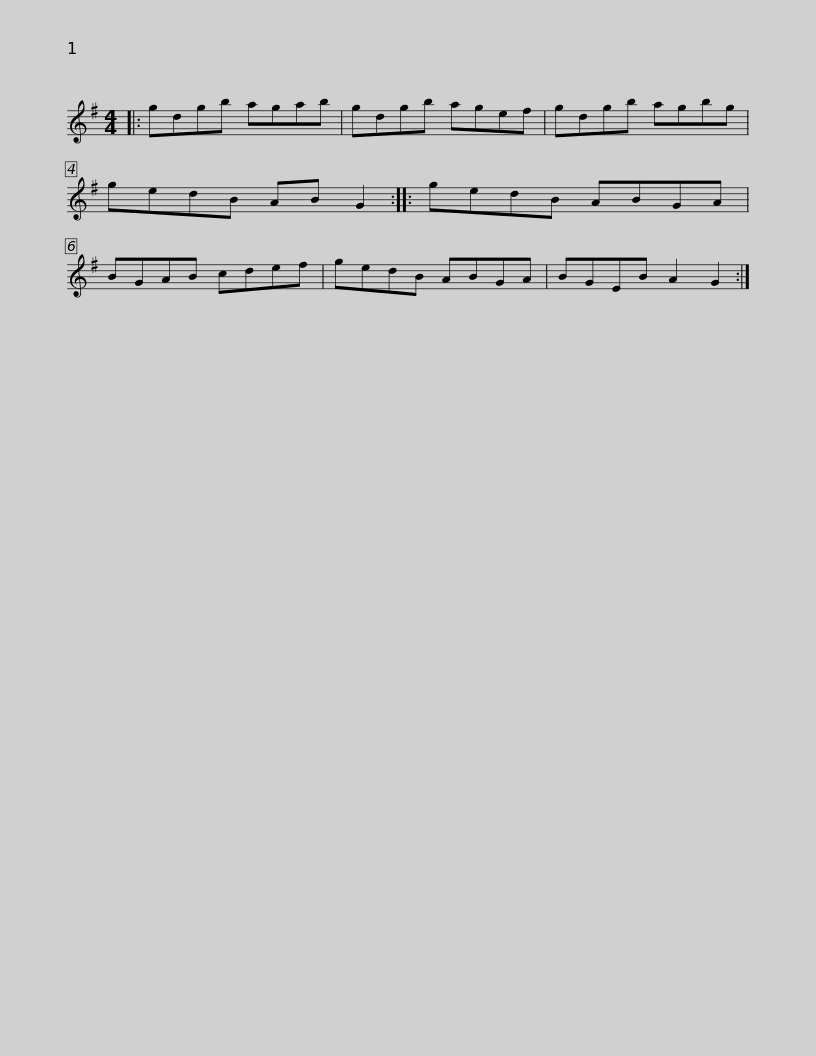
X:1
L:1/8
M:4/4
I:linebreak $
K:G
V:1 treble
V:1
|: gdgb agab | gdgb agef | gdgb agbg | gedB AB G2 :: gedB ABGA |$ %5
 BGAB cdef | gedB ABGA | BGEB A2 G2 :| %8
